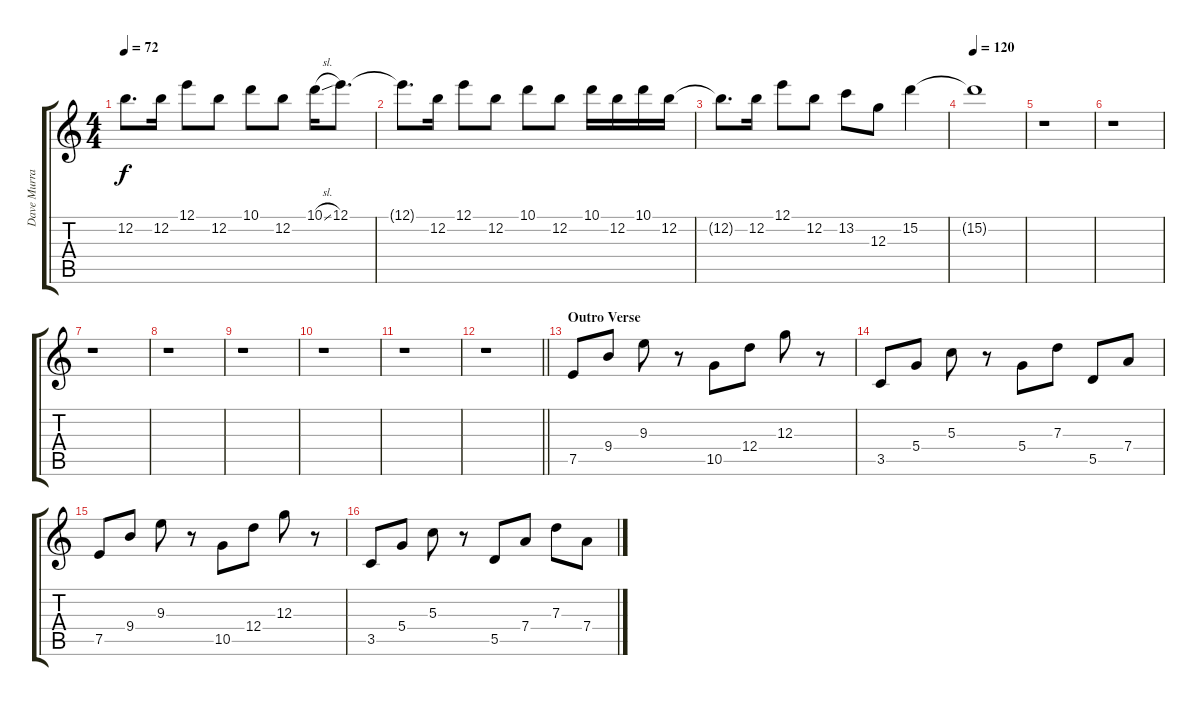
\track ("Dave Murray" "Dave Murra") {instrument overdrivenguitar}
\staff {score tabs}
\tuning (E4 B3 G3 D3 A2 E2) {hide}
\ts (4 4)
\tempo 72
\clef g2
\ks c
12.2{t}.8{d dy f} 12.2.16 12.1.8 12.2.8 10.1.8 12.2.8 10.1{sl}.16 12.1.8{d} |
12.1{t}.8{d} 12.2.16 12.1.8 12.2.8 10.1.8 12.2.8 10.1.16 12.2.16 10.1.16 12.2.16 |
12.2{t}.8{d} 12.2.16 12.1.8 12.2.8 13.2.8 12.3.8 15.2.4 |
\tempo 120
15.2{t}.1 |
r.1 |
r.1 |
r.1 |
r.1 |
r.1 |
r.1 |
r.1 |
\barLineRight lightlight
r.1 |
\section ("" "Outro Verse")
7.5.8 9.4.8 9.3.8 r.8 10.5.8 12.4.8 12.3.8 r.8 |
3.5.8 5.4.8 5.3.8 r.8 5.4.8 7.3.8 5.5.8 7.4.8 |
7.5.8 9.4.8 9.3.8 r.8 10.5.8 12.4.8 12.3.8 r.8 |
3.5.8 5.4.8 5.3.8 r.8 5.5.8 7.4.8 7.3.8 7.4.8
